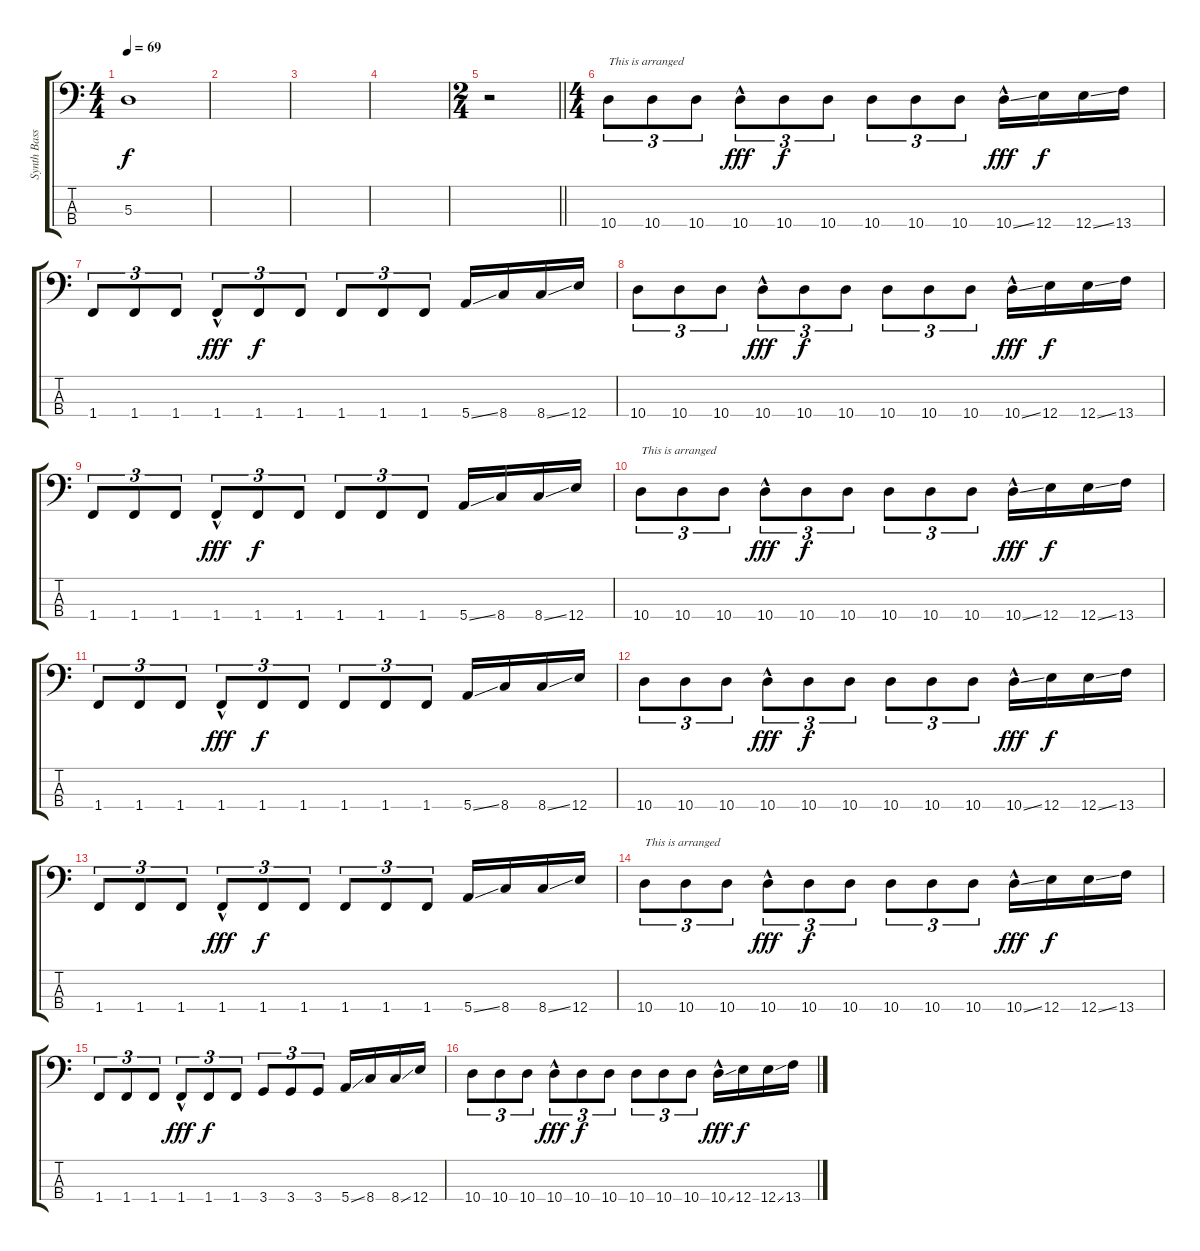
\track ("Synth Bass" "Synth Bass") {instrument synthbass1}
\staff {score tabs}
\tuning (G2 D2 A1 E1) {hide}
\ts (4 4)
\tempo 69
\clef f4
\ks aminor
5.3.1{dy f} |
|
|
|
\ts (2 4)
\barLineRight lightlight
r.2 |
\ts (4 4)
10.4.8{tu (3 2) txt "This is arranged"} 10.4.8{tu (3 2)} 10.4.8{tu (3 2)} 10.4{hac}.8{tu (3 2) dy fff} 10.4.8{tu (3 2) dy f} 10.4.8{tu (3 2)} 10.4.8{tu (3 2)} 10.4.8{tu (3 2)} 10.4.8{tu (3 2)} 10.4{ss hac}.16{dy fff} 12.4.16{dy f} 12.4{ss}.16 13.4.16 |
1.4.8{tu (3 2)} 1.4.8{tu (3 2)} 1.4.8{tu (3 2)} 1.4{hac}.8{tu (3 2) dy fff} 1.4.8{tu (3 2) dy f} 1.4.8{tu (3 2)} 1.4.8{tu (3 2)} 1.4.8{tu (3 2)} 1.4.8{tu (3 2)} 5.4{ss}.16 8.4.16 8.4{ss}.16 12.4.16 |
10.4.8{tu (3 2)} 10.4.8{tu (3 2)} 10.4.8{tu (3 2)} 10.4{hac}.8{tu (3 2) dy fff} 10.4.8{tu (3 2) dy f} 10.4.8{tu (3 2)} 10.4.8{tu (3 2)} 10.4.8{tu (3 2)} 10.4.8{tu (3 2)} 10.4{ss hac}.16{dy fff} 12.4.16{dy f} 12.4{ss}.16 13.4.16 |
1.4.8{tu (3 2)} 1.4.8{tu (3 2)} 1.4.8{tu (3 2)} 1.4{hac}.8{tu (3 2) dy fff} 1.4.8{tu (3 2) dy f} 1.4.8{tu (3 2)} 1.4.8{tu (3 2)} 1.4.8{tu (3 2)} 1.4.8{tu (3 2)} 5.4{ss}.16 8.4.16 8.4{ss}.16 12.4.16 |
10.4.8{tu (3 2) txt "This is arranged"} 10.4.8{tu (3 2)} 10.4.8{tu (3 2)} 10.4{hac}.8{tu (3 2) dy fff} 10.4.8{tu (3 2) dy f} 10.4.8{tu (3 2)} 10.4.8{tu (3 2)} 10.4.8{tu (3 2)} 10.4.8{tu (3 2)} 10.4{ss hac}.16{dy fff} 12.4.16{dy f} 12.4{ss}.16 13.4.16 |
1.4.8{tu (3 2)} 1.4.8{tu (3 2)} 1.4.8{tu (3 2)} 1.4{hac}.8{tu (3 2) dy fff} 1.4.8{tu (3 2) dy f} 1.4.8{tu (3 2)} 1.4.8{tu (3 2)} 1.4.8{tu (3 2)} 1.4.8{tu (3 2)} 5.4{ss}.16 8.4.16 8.4{ss}.16 12.4.16 |
10.4.8{tu (3 2)} 10.4.8{tu (3 2)} 10.4.8{tu (3 2)} 10.4{hac}.8{tu (3 2) dy fff} 10.4.8{tu (3 2) dy f} 10.4.8{tu (3 2)} 10.4.8{tu (3 2)} 10.4.8{tu (3 2)} 10.4.8{tu (3 2)} 10.4{ss hac}.16{dy fff} 12.4.16{dy f} 12.4{ss}.16 13.4.16 |
1.4.8{tu (3 2)} 1.4.8{tu (3 2)} 1.4.8{tu (3 2)} 1.4{hac}.8{tu (3 2) dy fff} 1.4.8{tu (3 2) dy f} 1.4.8{tu (3 2)} 1.4.8{tu (3 2)} 1.4.8{tu (3 2)} 1.4.8{tu (3 2)} 5.4{ss}.16 8.4.16 8.4{ss}.16 12.4.16 |
10.4.8{tu (3 2) txt "This is arranged"} 10.4.8{tu (3 2)} 10.4.8{tu (3 2)} 10.4{hac}.8{tu (3 2) dy fff} 10.4.8{tu (3 2) dy f} 10.4.8{tu (3 2)} 10.4.8{tu (3 2)} 10.4.8{tu (3 2)} 10.4.8{tu (3 2)} 10.4{ss hac}.16{dy fff} 12.4.16{dy f} 12.4{ss}.16 13.4.16 |
1.4.8{tu (3 2)} 1.4.8{tu (3 2)} 1.4.8{tu (3 2)} 1.4{hac}.8{tu (3 2) dy fff} 1.4.8{tu (3 2) dy f} 1.4.8{tu (3 2)} 3.4.8{tu (3 2)} 3.4.8{tu (3 2)} 3.4.8{tu (3 2)} 5.4{ss}.16 8.4.16 8.4{ss}.16 12.4.16 |
10.4.8{tu (3 2)} 10.4.8{tu (3 2)} 10.4.8{tu (3 2)} 10.4{hac}.8{tu (3 2) dy fff} 10.4.8{tu (3 2) dy f} 10.4.8{tu (3 2)} 10.4.8{tu (3 2)} 10.4.8{tu (3 2)} 10.4.8{tu (3 2)} 10.4{ss hac}.16{dy fff} 12.4.16{dy f} 12.4{ss}.16 13.4.16
